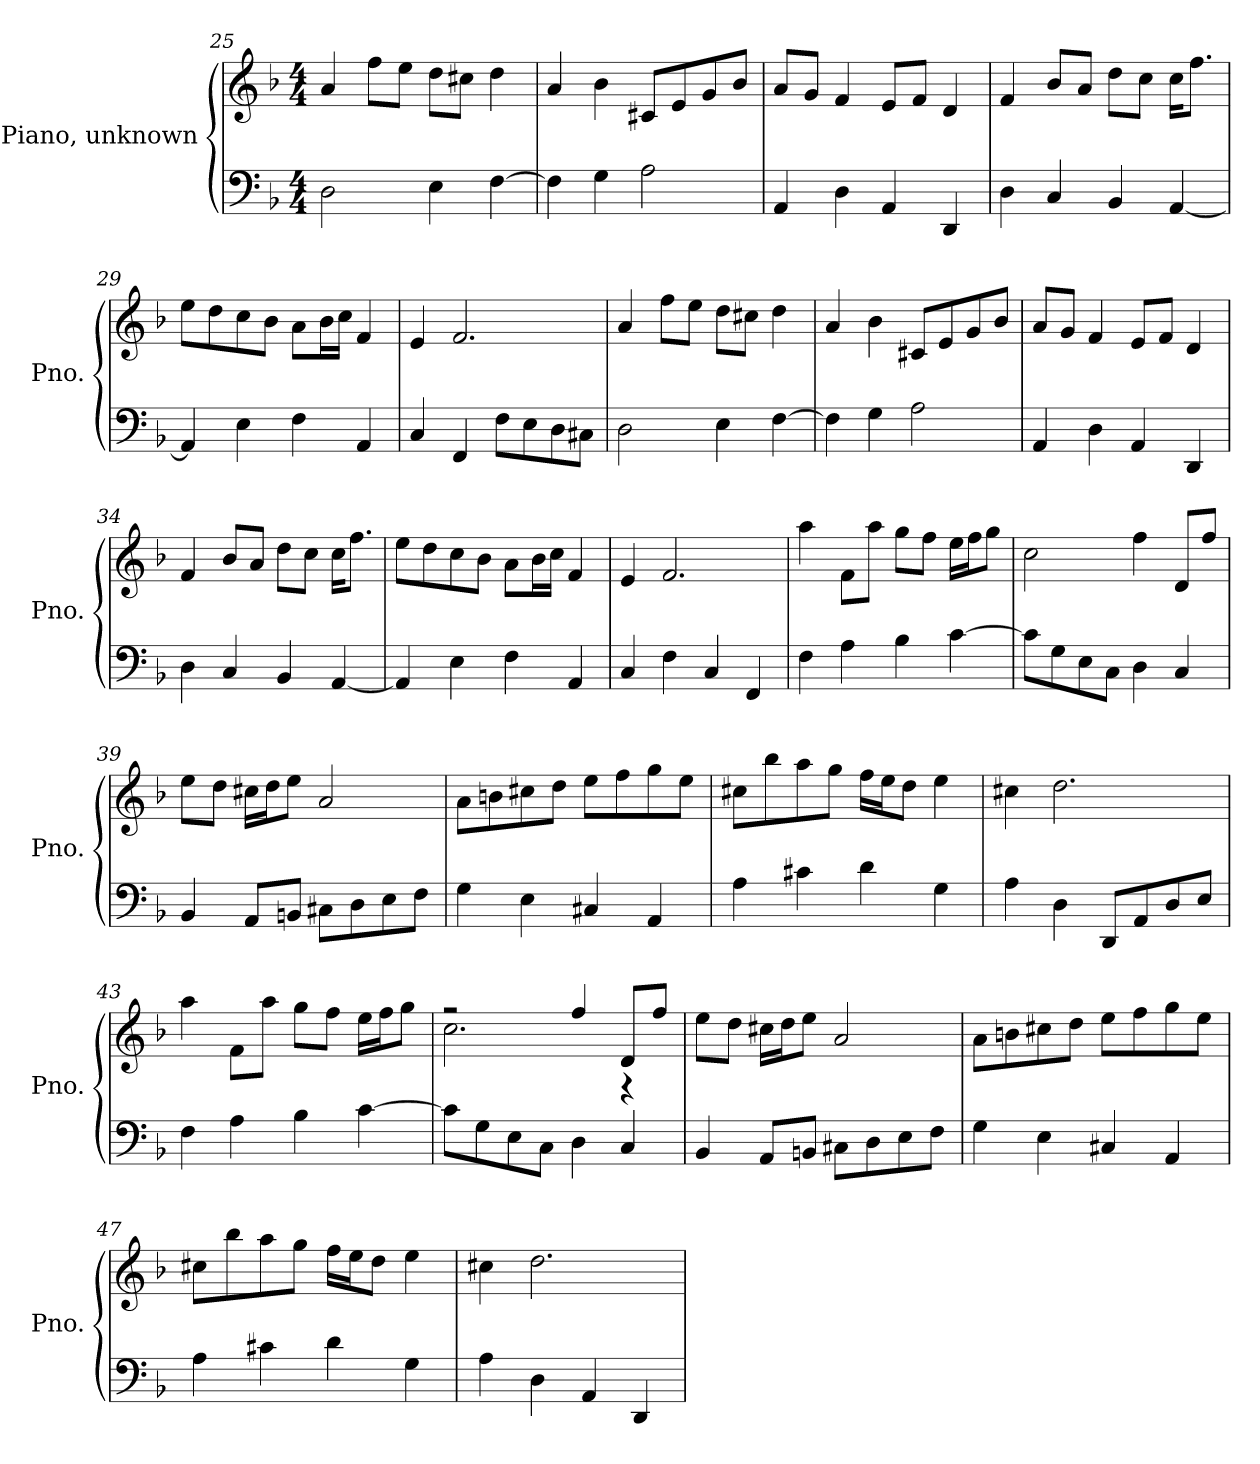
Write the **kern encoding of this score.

**kern	**kern
*part1	*part1
*staff2	*staff1
*I"Piano, unknown	*
*I'Pno.	*
*clefF4	*clefG2
*k[b-]	*k[b-]
*M4/4	*M4/4
=25	=25
2D\	4a/
.	8ff\L
.	8ee\J
4E\	8dd\L
.	8cc#X\J
[4F\	4dd\
!!LO:LB:g=z
=26	=26
4F\]	4a/
4G\	4b-\
2A\	8c#X/L
.	8e/
.	8g/
.	8b-/J
=27	=27
4AA/	8a/L
.	8g/J
4D\	4f/
4AA/	8e/L
.	8f/J
4DD/	4d/
=28	=28
4D\	4f/
4C/	8b-/L
.	8a/J
4BB-/	8dd\L
.	8cc\J
[4AA/	16cc\KL
.	8.ff\J
=29	=29
4AA/]	8ee\L
.	8dd\
4E\	8cc\
.	8b-\J
4F\	8a\L
.	16b-\L
.	16cc\JJ
4AA/	4f/
=30	=30
4C/	4e/
4FF/	2.f/
8F\L	.
8E\	.
8D\	.
8C#X\J	.
!!LO:PB:g=z
=31	=31
2D\	4a/
.	8ff\L
.	8ee\J
4E\	8dd\L
.	8cc#X\J
[4F\	4dd\
=32	=32
4F\]	4a/
4G\	4b-\
2A\	8c#X/L
.	8e/
.	8g/
.	8b-/J
=33	=33
4AA/	8a/L
.	8g/J
4D\	4f/
4AA/	8e/L
.	8f/J
4DD/	4d/
=34	=34
4D\	4f/
4C/	8b-/L
.	8a/J
4BB-/	8dd\L
.	8cc\J
[4AA/	16cc\KL
.	8.ff\J
=35	=35
4AA/]	8ee\L
.	8dd\
4E\	8cc\
.	8b-\J
4F\	8a\L
.	16b-\L
.	16cc\JJ
4AA/	4f/
=36	=36
4C/	4e/
4F\	2.f/
4C/	.
4FF/	.
!!LO:LB:g=z
=37	=37
4F\	4aa\
4A\	8f\L
.	8aa\J
4B-\	8gg\L
.	8ff\J
[4c\	16ee\LL
.	16ff\J
.	8gg\J
=38	=38
8c\L]	2cc\
8G\	.
8E\	.
8C\J	.
4D\	4ff\
4C/	8d/L
.	8ff/J
=39	=39
4BB-/	8ee\L
.	8dd\J
8AA/L	16cc#X\LL
.	16dd\J
8BBn/J	8ee\J
8C#X\L	2a/
8D\	.
8E\	.
8F\J	.
=40	=40
4G\	8a\L
.	8bn\
4E\	8cc#X\
.	8dd\J
4C#X/	8ee\L
.	8ff\
4AA/	8gg\
.	8ee\J
!!LO:LB:g=z
=41	=41
4A\	8cc#X\L
.	8bb-\
4c#X\	8aa\
.	8gg\J
4d\	16ff\LL
.	16ee\J
.	8dd\J
4G\	4ee\
=42	=42
4A\	4cc#X\
4D\	2.dd\
8DD/L	.
8AA/	.
8D/	.
8E/J	.
=43	=43
4F\	4aa\
4A\	8f\L
.	8aa\J
4B-\	8gg\L
.	8ff\J
[4c\	16ee\LL
.	16ff\J
.	8gg\J
=44	=44
*	*^
8c\L]	2r	2.cc\
8G\	.	.
8E\	.	.
8C\J	.	.
4D\	4ff/	.
4C/	8d/L	4r
.	8ff/J	.
*	*v	*v
=45	=45
4BB-/	8ee\L
.	8dd\J
8AA/L	16cc#X\LL
.	16dd\J
8BBn/J	8ee\J
8C#X\L	2a/
8D\	.
8E\	.
8F\J	.
!!LO:LB:g=z
=46	=46
4G\	8a\L
.	8bn\
4E\	8cc#X\
.	8dd\J
4C#X/	8ee\L
.	8ff\
4AA/	8gg\
.	8ee\J
=47	=47
4A\	8cc#X\L
.	8bb-\
4c#X\	8aa\
.	8gg\J
4d\	16ff\LL
.	16ee\J
.	8dd\J
4G\	4ee\
=48	=48
4A\	4cc#X\
4D\	2.dd\
4AA/	.
4DD/	.
=	=
*-	*-
